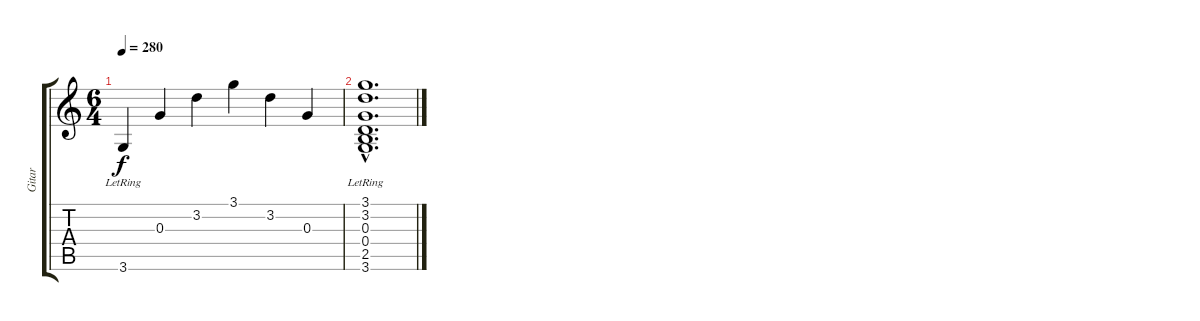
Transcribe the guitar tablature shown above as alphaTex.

\track ("Gitar" "Gitar") {instrument acousticguitarsteel}
\staff {score tabs}
\tuning (E4 B3 G3 D3 A2 E2) {hide}
\ts (6 4)
\tempo 280
\clef g2
\ks c
3.6{lr}.4{dy f} 0.3.4 3.2.4 3.1.4 3.2.4 0.3.4 |
(3.1{hac} 3.2{hac} 0.3{hac lr} 0.4{hac} 2.5{hac} 3.6{hac}).1{d}
